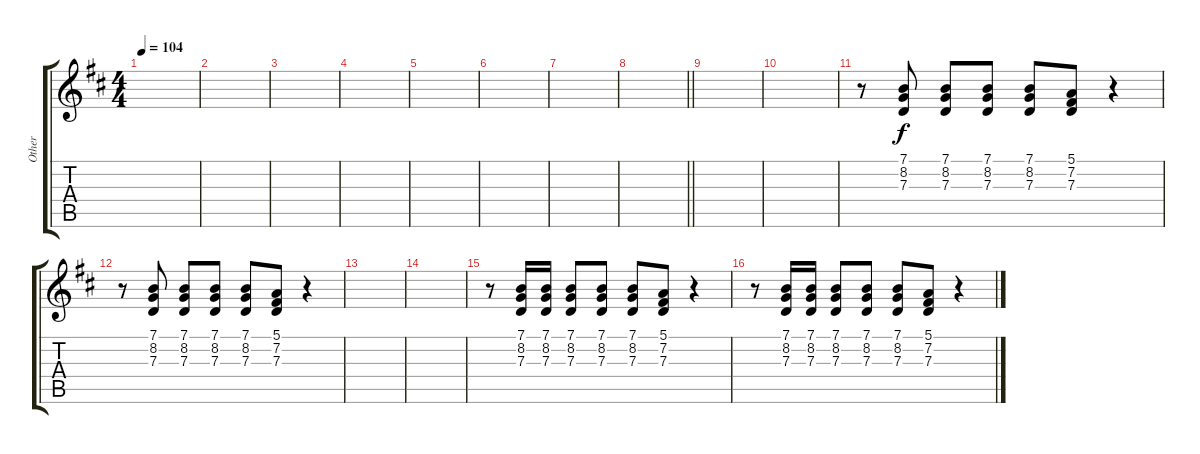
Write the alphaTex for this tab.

\track ("Other" "Other") {instrument lead1square}
\staff {score tabs}
\tuning (E4 B3 G3 D3 A2 E2) {hide}
\ts (4 4)
\tempo 104
\clef g2
\ks d
|
|
|
|
|
|
|
\barLineRight lightlight
|
|
|
r.8 (7.1 8.2 7.3).8 (7.1 8.2 7.3).8 (7.1 8.2 7.3).8 (7.1 8.2 7.3).8 (5.1 7.2 7.3).8 r.4 |
r.8 (7.1 8.2 7.3).8 (7.1 8.2 7.3).8 (7.1 8.2 7.3).8 (7.1 8.2 7.3).8 (5.1 7.2 7.3).8 r.4 |
|
|
r.8 (7.1 8.2 7.3).16 (7.1 8.2 7.3).16 (7.1 8.2 7.3).8 (7.1 8.2 7.3).8 (7.1 8.2 7.3).8 (5.1 7.2 7.3).8 r.4 |
r.8 (7.1 8.2 7.3).16 (7.1 8.2 7.3).16 (7.1 8.2 7.3).8 (7.1 8.2 7.3).8 (7.1 8.2 7.3).8 (5.1 7.2 7.3).8 r.4
